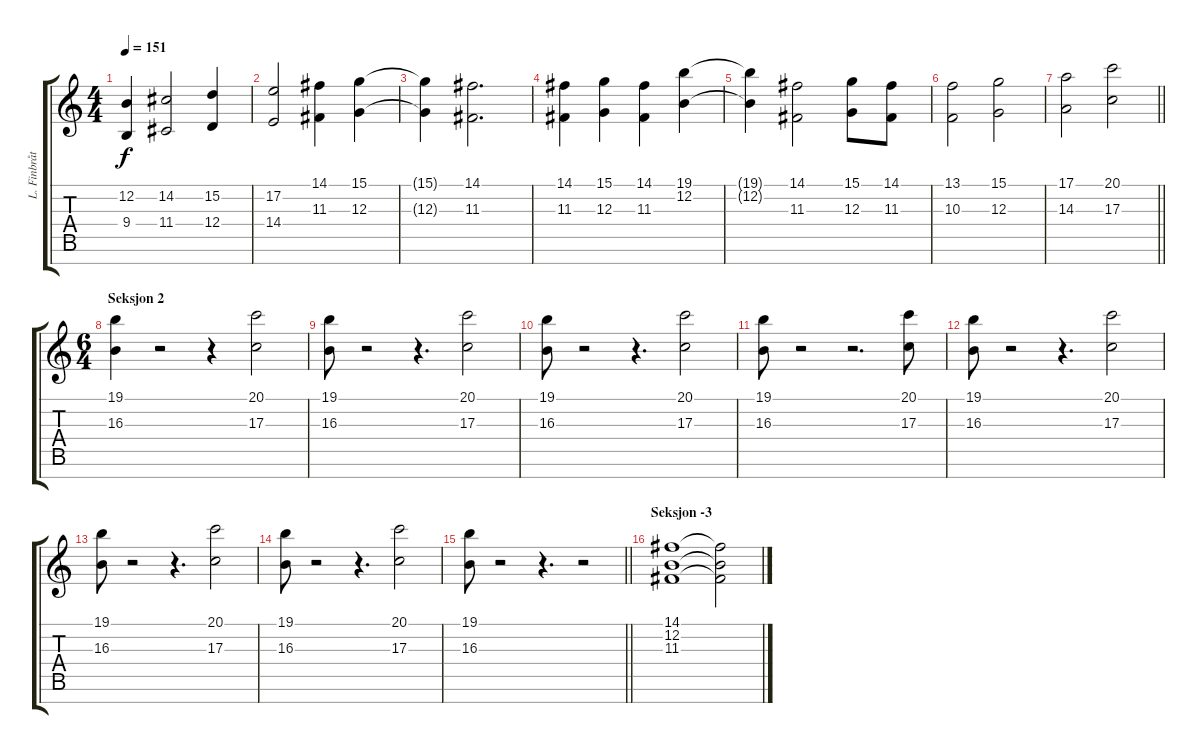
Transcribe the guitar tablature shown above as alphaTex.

\track ("L. Finbråten" "L. Finbråt") {instrument stringensemble1}
\staff {score tabs}
\tuning (E4 B3 G3 D3 A2 E2 B1) {hide}
\ts (4 4)
\tempo 151
\clef g2
\ks c
(12.2{t} 9.4{t}).4{dy f} (14.2 11.4).2 (15.2 12.4).4 |
(17.2 14.4).2 (14.1 11.3).4 (15.1 12.3).4 |
(15.1{t} 12.3{t}).4 (14.1 11.3).2{d} |
(14.1 11.3).4 (15.1 12.3).4 (14.1 11.3).4 (19.1 12.2).4 |
(19.1{t} 12.2{t}).4 (14.1 11.3).2 (15.1 12.3).8 (14.1 11.3).8 |
(13.1 10.3).2 (15.1 12.3).2 |
\barLineRight lightlight
(17.1 14.3).2 (20.1 17.3).2 |
\ts (6 4)
\section ("" "Seksjon 2")
(19.1 16.3).4 r.2{volume 0} r.4{volume 16} (20.1 17.3).2 |
(19.1 16.3).8 r.2{volume 0} r.4{d volume 16} (20.1 17.3).2 |
(19.1 16.3).8 r.2{volume 0} r.4{d volume 16} (20.1 17.3).2 |
(19.1 16.3).8 r.2{volume 0} r.2{d volume 16} (20.1 17.3).8 |
(19.1 16.3).8 r.2{volume 0} r.4{d volume 16} (20.1 17.3).2 |
(19.1 16.3).8 r.2{volume 0} r.4{d volume 16} (20.1 17.3).2 |
(19.1 16.3).8 r.2{volume 0} r.4{d volume 16} (20.1 17.3).2 |
\barLineRight lightlight
(19.1 16.3).8 r.2{volume 0} r.4{d volume 16} r.2 |
\section ("" "Seksjon -3")
(14.1 12.2 11.3).1{volume 8} (14.1{t} 12.2{t} 11.3{t}).2
